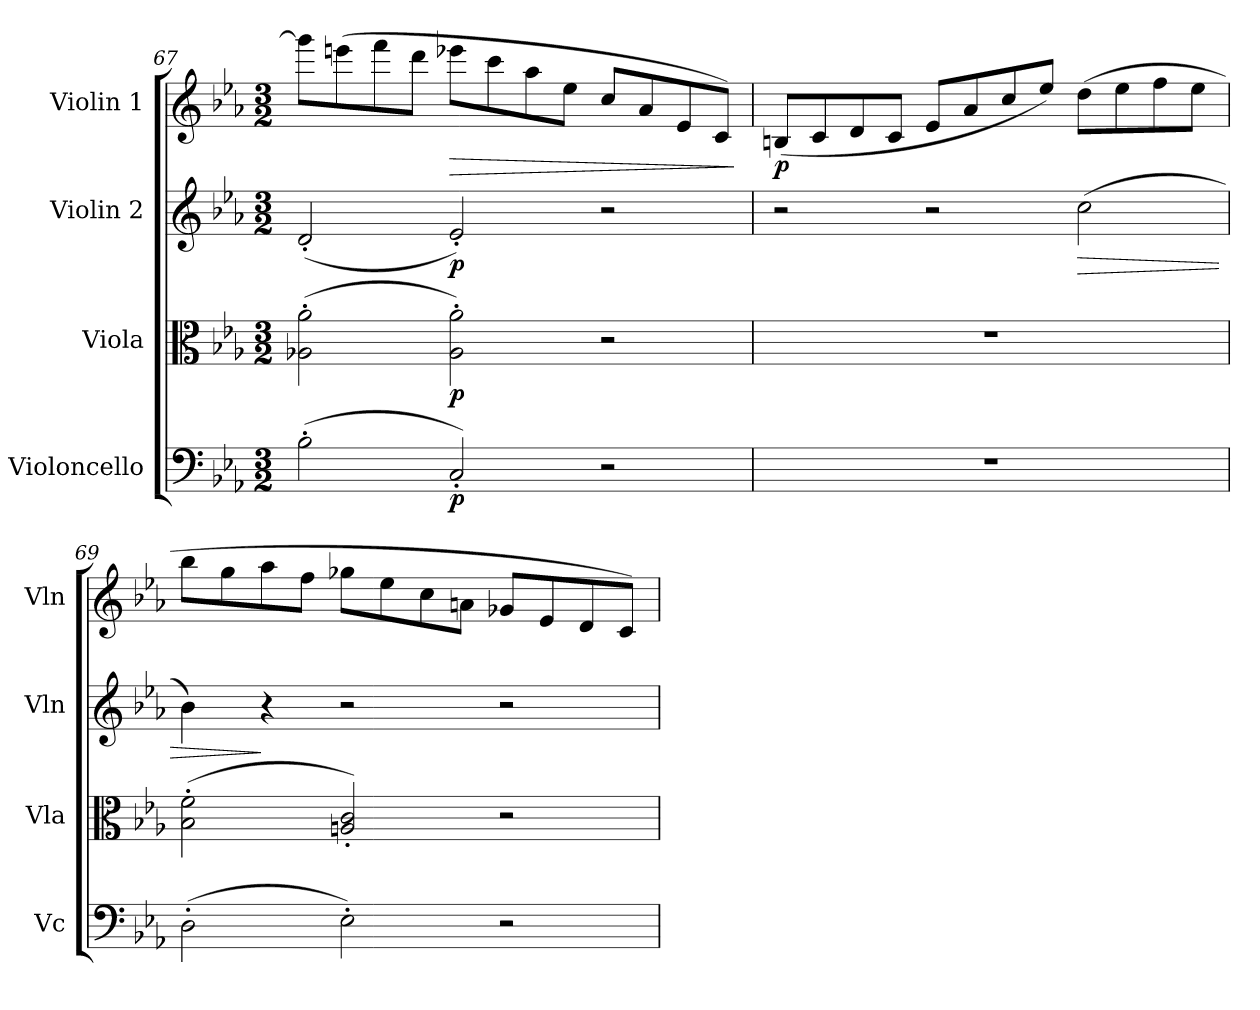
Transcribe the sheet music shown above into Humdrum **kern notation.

**kern	**dynam	**kern	**dynam	**kern	**dynam	**kern	**dynam
*part4	*part4	*part3	*part3	*part2	*part2	*part1	*part1
*staff4	*staff4	*staff3	*staff3	*staff2	*staff2	*staff1	*staff1
*I"Violoncello	*	*I"Viola	*	*I"Violin 2	*	*I"Violin 1	*
*I'Vc	*	*I'Vla	*	*I'Vln	*	*I'Vln	*
!!LO:LB:g=z
*clefF4	*	*clefC3	*	*clefG2	*	*clefG2	*
*k[b-e-a-]	*	*k[b-e-a-]	*	*k[b-e-a-]	*	*k[b-e-a-]	*
*M3/2	*	*M3/2	*	*M3/2	*	*M3/2	*
=67	=67	=67	=67	=67	=67	=67	=67
(2B-'\	.	(2A-X\' 2a-\'	.	(2d'/	.	8ggg\L]	.
.	.	.	.	.	.	(8eeen\	.
.	.	.	.	.	.	8fff\	.
.	.	.	.	.	.	8ddd\J	.
!	!LO:DY:b	!	!LO:DY:b	!	!LO:DY:b	!	!LO:HP:b
2C'/)	p	2A-\' 2a-\')	p	2e-'/)	p	8eee-X\L	>
.	.	.	.	.	.	8ccc\	.
.	.	.	.	.	.	8aa-\	.
.	.	.	.	.	.	8ee-\J	.
2r	.	2r	.	2r	.	8cc/L	.
.	.	.	.	.	.	8a-/	.
.	.	.	.	.	.	8e-/	.
.	.	.	.	.	.	8c/J)	.
.	.	.	.	.	.	.	]
=68	=68	=68	=68	=68	=68	=68	=68
!	!	!	!	!	!	!	!LO:DY:b
1.r	.	1.r	.	2r	.	(8Bn/L	p
.	.	.	.	.	.	8c/	.
.	.	.	.	.	.	8d/	.
.	.	.	.	.	.	8c/J	.
.	.	.	.	2r	.	8e-/L	.
.	.	.	.	.	.	8a-/	.
.	.	.	.	.	.	8cc/	.
.	.	.	.	.	.	8ee-/J)	.
!	!	!	!	!	!LO:HP:b	!	!
.	.	.	.	(2cc\	>	(8dd\L	.
.	.	.	.	.	.	8ee-\	.
.	.	.	.	.	.	8ff\	.
.	.	.	.	.	.	8ee-\J	.
=69	=69	=69	=69	=69	=69	=69	=69
(2D'\	.	(2B-\' 2f\'	.	4b-\)	.	8bb-\L	.
.	.	.	.	.	.	8gg\	.
.	.	.	.	4r	]	8aa-\	.
.	.	.	.	.	.	8ff\J	.
2E-'\)	.	2An/' 2c/')	.	2r	.	8gg-X\L	.
.	.	.	.	.	.	8ee-\	.
.	.	.	.	.	.	8cc\	.
.	.	.	.	.	.	8an\J	.
2r	.	2r	.	2r	.	8g-X/L	.
.	.	.	.	.	.	8e-/	.
.	.	.	.	.	.	8d/	.
.	.	.	.	.	.	8c/J)	.
=	=	=	=	=	=	=	=
*-	*-	*-	*-	*-	*-	*-	*-
